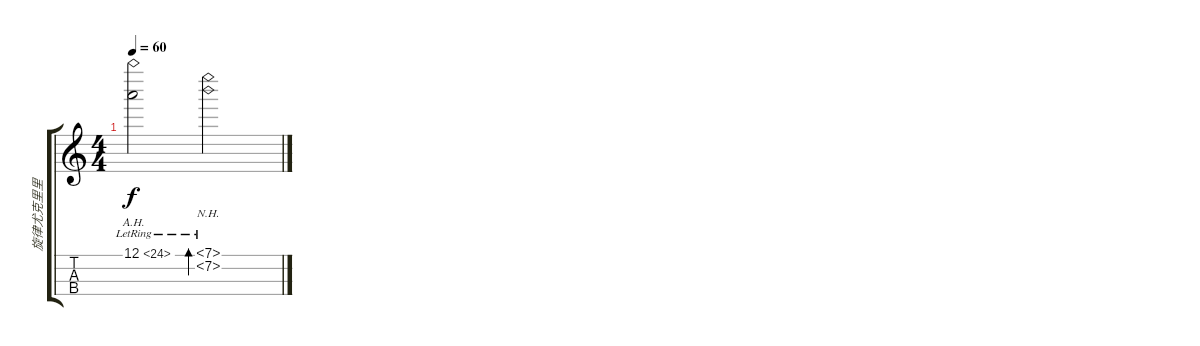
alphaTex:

\track ("旋律尤克里里" "旋律尤克里里") {instrument acousticguitarnylon}
\staff {score tabs}
\tuning (A4 E4 C4 G4) {hide}
\ts (4 4)
\tempo 60
\clef g2
\ks c
12.1{ah 12 lr}.2{dy f} (7.1{nh lr} 7.2{nh lr}).2{bd 120}
